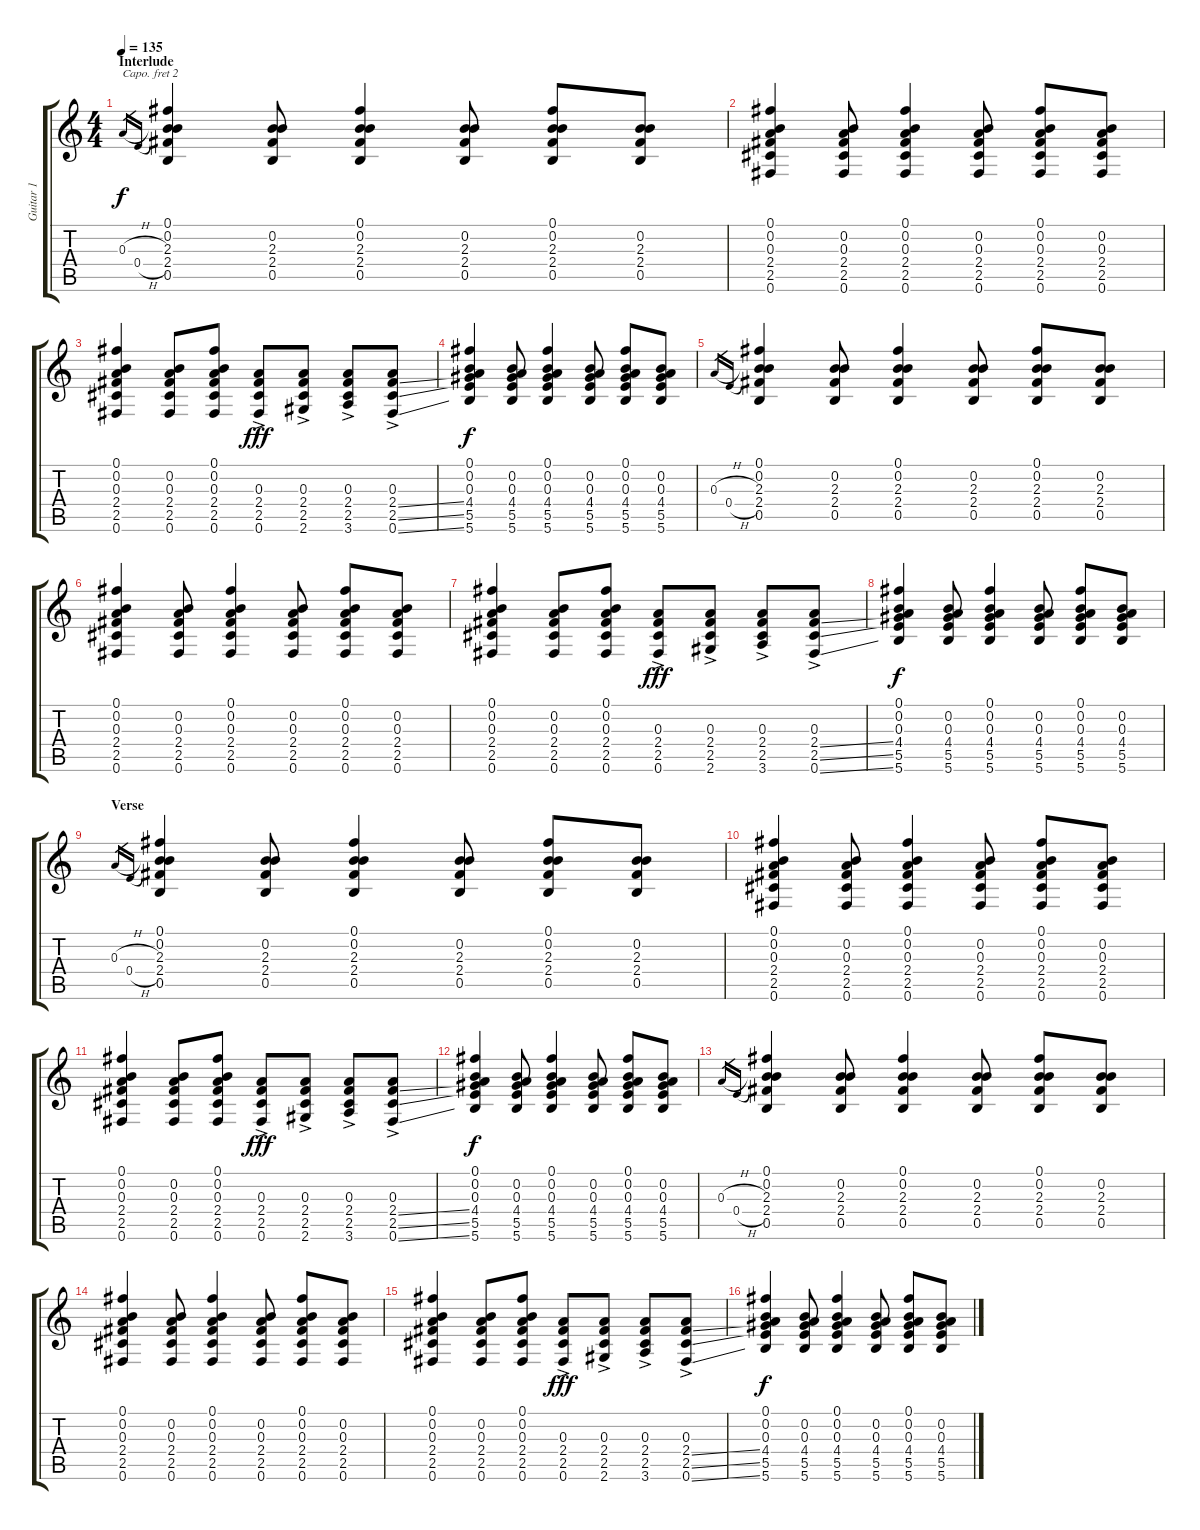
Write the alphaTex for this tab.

\track ("Guitar 1" "Guitar 1") {instrument electricguitarjazz}
\staff {score tabs}
\capo 2
\tuning (E4 A3 G3 D3 A2 E2) {hide}
\ts (4 4)
\section ("" "Interlude")
\tempo 135
\clef g2
\ks c
0.3{h}.16{gr dy f} 0.4{h}.16{gr} (0.1 0.2 2.3 2.4 0.5).4 (0.2 2.3 2.4 0.5).8 (0.1 0.2 2.3 2.4 0.5).4 (0.2 2.3 2.4 0.5).8 (0.1 0.2 2.3 2.4 0.5).8 (0.2 2.3 2.4 0.5).8 |
(0.1 0.2 0.3 2.4 2.5 0.6).4 (0.2 0.3 2.4 2.5 0.6).8 (0.1 0.2 0.3 2.4 2.5 0.6).4 (0.2 0.3 2.4 2.5 0.6).8 (0.1 0.2 0.3 2.4 2.5 0.6).8 (0.2 0.3 2.4 2.5 0.6).8 |
(0.1 0.2 0.3 2.4 2.5 0.6).4 (0.2 0.3 2.4 2.5 0.6).8 (0.1 0.2 0.3 2.4 2.5 0.6).8 (0.3 2.4 2.5 0.6{ac}).8{dy fff} (0.3 2.4 2.5 2.6{ac}).8 (0.3 2.4 2.5 3.6{ac}).8 (0.3 2.4{ss} 2.5{ss} 0.6{ss ac}).8 |
(0.1 0.2 0.3 4.4 5.5 5.6).4{dy f} (0.2 0.3 4.4 5.5 5.6).8 (0.1 0.2 0.3 4.4 5.5 5.6).4 (0.2 0.3 4.4 5.5 5.6).8 (0.1 0.2 0.3 4.4 5.5 5.6).8 (0.2 0.3 4.4 5.5 5.6).8 |
0.3{h}.16{gr} 0.4{h}.16{gr} (0.1 0.2 2.3 2.4 0.5).4 (0.2 2.3 2.4 0.5).8 (0.1 0.2 2.3 2.4 0.5).4 (0.2 2.3 2.4 0.5).8 (0.1 0.2 2.3 2.4 0.5).8 (0.2 2.3 2.4 0.5).8 |
(0.1 0.2 0.3 2.4 2.5 0.6).4 (0.2 0.3 2.4 2.5 0.6).8 (0.1 0.2 0.3 2.4 2.5 0.6).4 (0.2 0.3 2.4 2.5 0.6).8 (0.1 0.2 0.3 2.4 2.5 0.6).8 (0.2 0.3 2.4 2.5 0.6).8 |
(0.1 0.2 0.3 2.4 2.5 0.6).4 (0.2 0.3 2.4 2.5 0.6).8 (0.1 0.2 0.3 2.4 2.5 0.6).8 (0.3 2.4 2.5 0.6{ac}).8{dy fff} (0.3 2.4 2.5 2.6{ac}).8 (0.3 2.4 2.5 3.6{ac}).8 (0.3 2.4{ss} 2.5{ss} 0.6{ss ac}).8 |
(0.1 0.2 0.3 4.4 5.5 5.6).4{dy f} (0.2 0.3 4.4 5.5 5.6).8 (0.1 0.2 0.3 4.4 5.5 5.6).4 (0.2 0.3 4.4 5.5 5.6).8 (0.1 0.2 0.3 4.4 5.5 5.6).8 (0.2 0.3 4.4 5.5 5.6).8 |
\section ("" "Verse")
0.3{h}.16{gr} 0.4{h}.16{gr} (0.1 0.2 2.3 2.4 0.5).4 (0.2 2.3 2.4 0.5).8 (0.1 0.2 2.3 2.4 0.5).4 (0.2 2.3 2.4 0.5).8 (0.1 0.2 2.3 2.4 0.5).8 (0.2 2.3 2.4 0.5).8 |
(0.1 0.2 0.3 2.4 2.5 0.6).4 (0.2 0.3 2.4 2.5 0.6).8 (0.1 0.2 0.3 2.4 2.5 0.6).4 (0.2 0.3 2.4 2.5 0.6).8 (0.1 0.2 0.3 2.4 2.5 0.6).8 (0.2 0.3 2.4 2.5 0.6).8 |
(0.1 0.2 0.3 2.4 2.5 0.6).4 (0.2 0.3 2.4 2.5 0.6).8 (0.1 0.2 0.3 2.4 2.5 0.6).8 (0.3 2.4 2.5 0.6{ac}).8{dy fff} (0.3 2.4 2.5 2.6{ac}).8 (0.3 2.4 2.5 3.6{ac}).8 (0.3 2.4{ss} 2.5{ss} 0.6{ss ac}).8 |
(0.1 0.2 0.3 4.4 5.5 5.6).4{dy f} (0.2 0.3 4.4 5.5 5.6).8 (0.1 0.2 0.3 4.4 5.5 5.6).4 (0.2 0.3 4.4 5.5 5.6).8 (0.1 0.2 0.3 4.4 5.5 5.6).8 (0.2 0.3 4.4 5.5 5.6).8 |
0.3{h}.16{gr} 0.4{h}.16{gr} (0.1 0.2 2.3 2.4 0.5).4 (0.2 2.3 2.4 0.5).8 (0.1 0.2 2.3 2.4 0.5).4 (0.2 2.3 2.4 0.5).8 (0.1 0.2 2.3 2.4 0.5).8 (0.2 2.3 2.4 0.5).8 |
(0.1 0.2 0.3 2.4 2.5 0.6).4 (0.2 0.3 2.4 2.5 0.6).8 (0.1 0.2 0.3 2.4 2.5 0.6).4 (0.2 0.3 2.4 2.5 0.6).8 (0.1 0.2 0.3 2.4 2.5 0.6).8 (0.2 0.3 2.4 2.5 0.6).8 |
(0.1 0.2 0.3 2.4 2.5 0.6).4 (0.2 0.3 2.4 2.5 0.6).8 (0.1 0.2 0.3 2.4 2.5 0.6).8 (0.3 2.4 2.5 0.6{ac}).8{dy fff} (0.3 2.4 2.5 2.6{ac}).8 (0.3 2.4 2.5 3.6{ac}).8 (0.3 2.4{ss} 2.5{ss} 0.6{ss ac}).8 |
(0.1 0.2 0.3 4.4 5.5 5.6).4{dy f} (0.2 0.3 4.4 5.5 5.6).8 (0.1 0.2 0.3 4.4 5.5 5.6).4 (0.2 0.3 4.4 5.5 5.6).8 (0.1 0.2 0.3 4.4 5.5 5.6).8 (0.2 0.3 4.4 5.5 5.6).8
